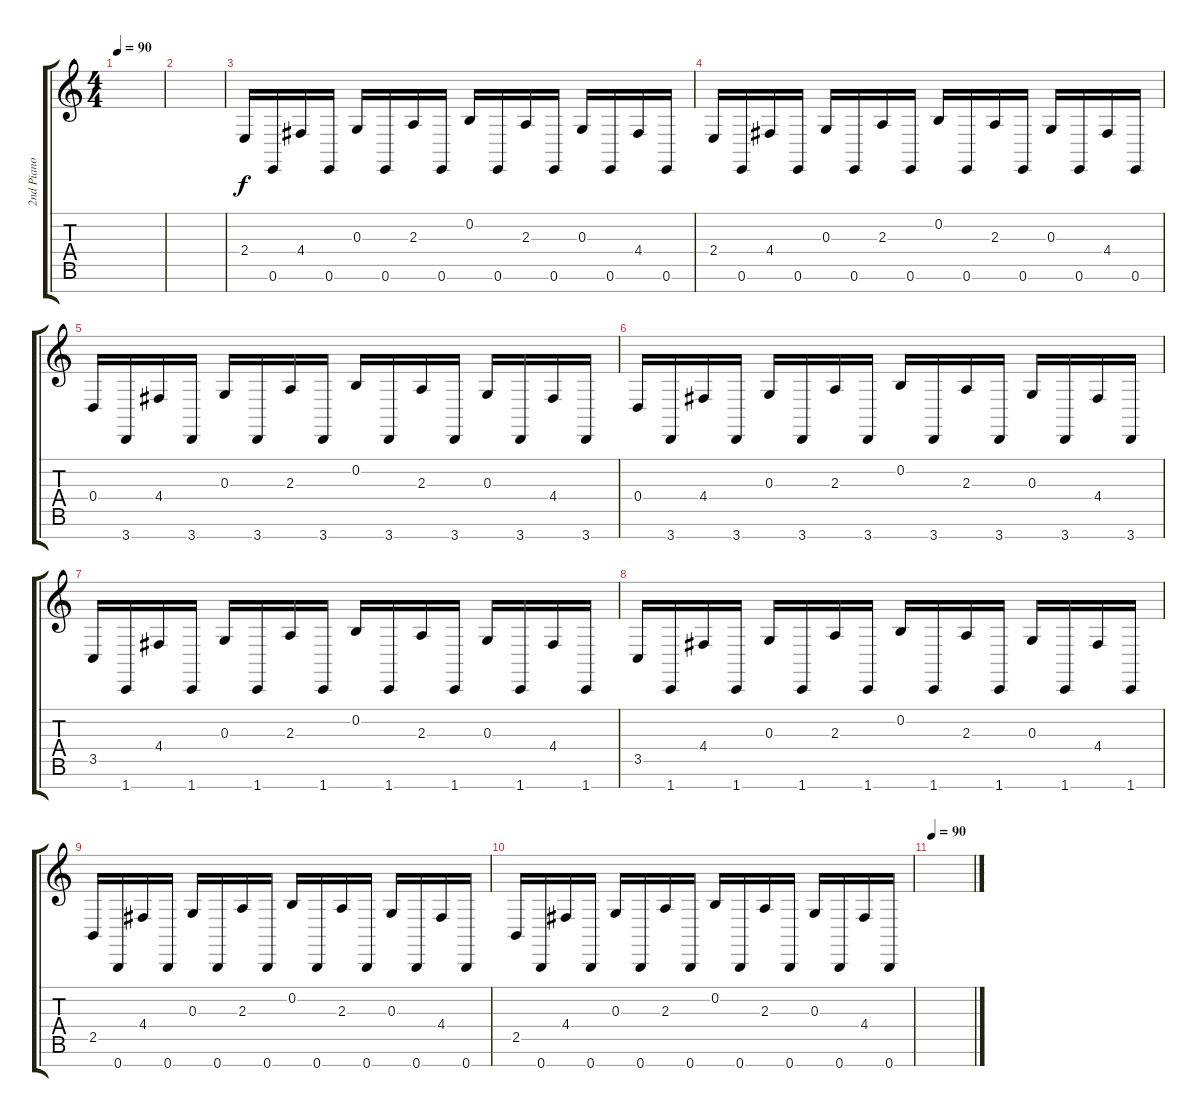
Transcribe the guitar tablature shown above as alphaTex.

\track ("2nd Piano (Two Hands)" "2nd Piano ") {instrument acousticgrandpiano}
\staff {score tabs}
\tuning (E4 B3 G3 D3 A2 E2 B1) {hide}
\ts (4 4)
\tempo 90
\clef g2
\ks c
|
|
2.4.16 0.6.16 4.4.16 0.6.16 0.3.16 0.6.16 2.3.16 0.6.16 0.2.16 0.6.16 2.3.16 0.6.16 0.3.16 0.6.16 4.4.16 0.6.16 |
2.4.16 0.6.16 4.4.16 0.6.16 0.3.16 0.6.16 2.3.16 0.6.16 0.2.16 0.6.16 2.3.16 0.6.16 0.3.16 0.6.16 4.4.16 0.6.16 |
0.4.16 3.7.16 4.4.16 3.7.16 0.3.16 3.7.16 2.3.16 3.7.16 0.2.16 3.7.16 2.3.16 3.7.16 0.3.16 3.7.16 4.4.16 3.7.16 |
0.4.16 3.7.16 4.4.16 3.7.16 0.3.16 3.7.16 2.3.16 3.7.16 0.2.16 3.7.16 2.3.16 3.7.16 0.3.16 3.7.16 4.4.16 3.7.16 |
3.5.16 1.7.16 4.4.16 1.7.16 0.3.16 1.7.16 2.3.16 1.7.16 0.2.16 1.7.16 2.3.16 1.7.16 0.3.16 1.7.16 4.4.16 1.7.16 |
3.5.16 1.7.16 4.4.16 1.7.16 0.3.16 1.7.16 2.3.16 1.7.16 0.2.16 1.7.16 2.3.16 1.7.16 0.3.16 1.7.16 4.4.16 1.7.16 |
2.5.16 0.7.16 4.4.16 0.7.16 0.3.16 0.7.16 2.3.16 0.7.16 0.2.16 0.7.16 2.3.16 0.7.16 0.3.16 0.7.16 4.4.16 0.7.16 |
2.5.16 0.7.16 4.4.16 0.7.16 0.3.16 0.7.16 2.3.16 0.7.16 0.2.16 0.7.16 2.3.16 0.7.16 0.3.16 0.7.16 4.4.16 0.7.16 |
\tempo 90
